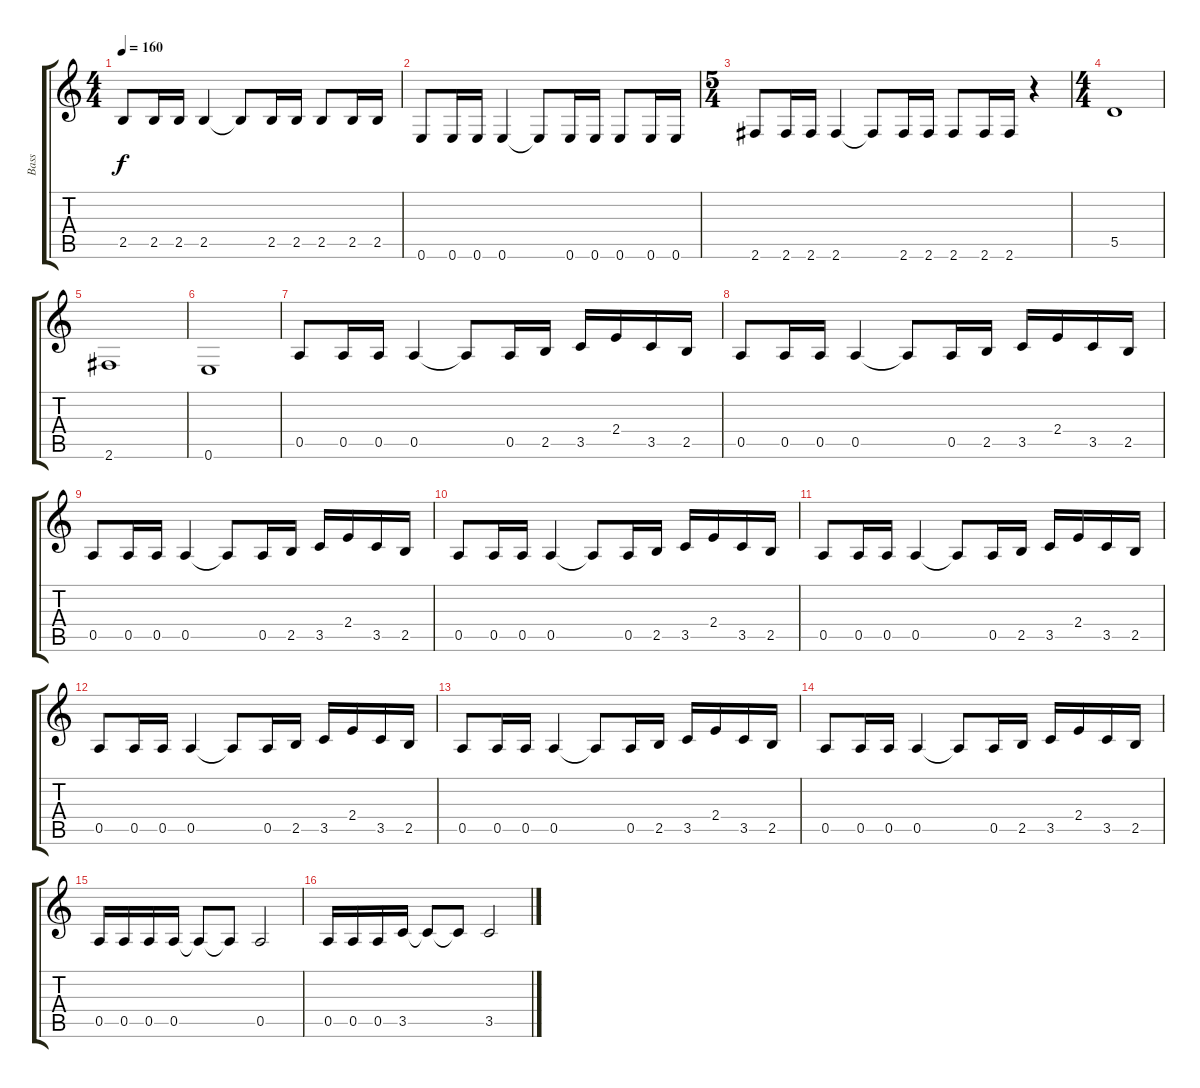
\track ("Bass" "Bass") {instrument electricbassfinger}
\staff {score tabs}
\tuning (E4 B3 G3 D3 A2 E2) {hide}
\ts (4 4)
\tempo 160
\clef g2
\ks aminor
2.5.8{dy f} 2.5.16 2.5.16 2.5.4 2.5{t}.8 2.5.16 2.5.16 2.5.8 2.5.16 2.5.16 |
0.6.8 0.6.16 0.6.16 0.6.4 0.6{t}.8 0.6.16 0.6.16 0.6.8 0.6.16 0.6.16 |
\ts (5 4)
2.6.8 2.6.16 2.6.16 2.6.4 2.6{t}.8 2.6.16 2.6.16 2.6.8 2.6.16 2.6.16 r.4 |
\ts (4 4)
5.5.1 |
2.6.1 |
0.6.1 |
0.5.8 0.5.16 0.5.16 0.5.4 0.5{t}.8 0.5.16 2.5.16 3.5.16 2.4.16 3.5.16 2.5.16 |
0.5.8 0.5.16 0.5.16 0.5.4 0.5{t}.8 0.5.16 2.5.16 3.5.16 2.4.16 3.5.16 2.5.16 |
0.5.8 0.5.16 0.5.16 0.5.4 0.5{t}.8 0.5.16 2.5.16 3.5.16 2.4.16 3.5.16 2.5.16 |
0.5.8 0.5.16 0.5.16 0.5.4 0.5{t}.8 0.5.16 2.5.16 3.5.16 2.4.16 3.5.16 2.5.16 |
0.5.8 0.5.16 0.5.16 0.5.4 0.5{t}.8 0.5.16 2.5.16 3.5.16 2.4.16 3.5.16 2.5.16 |
0.5.8 0.5.16 0.5.16 0.5.4 0.5{t}.8 0.5.16 2.5.16 3.5.16 2.4.16 3.5.16 2.5.16 |
0.5.8 0.5.16 0.5.16 0.5.4 0.5{t}.8 0.5.16 2.5.16 3.5.16 2.4.16 3.5.16 2.5.16 |
0.5.8 0.5.16 0.5.16 0.5.4 0.5{t}.8 0.5.16 2.5.16 3.5.16 2.4.16 3.5.16 2.5.16 |
0.5.16 0.5.16 0.5.16 0.5.16 0.5{t}.8 0.5{t}.8 0.5.2 |
0.5.16 0.5.16 0.5.16 3.5.16 3.5{t}.8 3.5{t}.8 3.5.2
